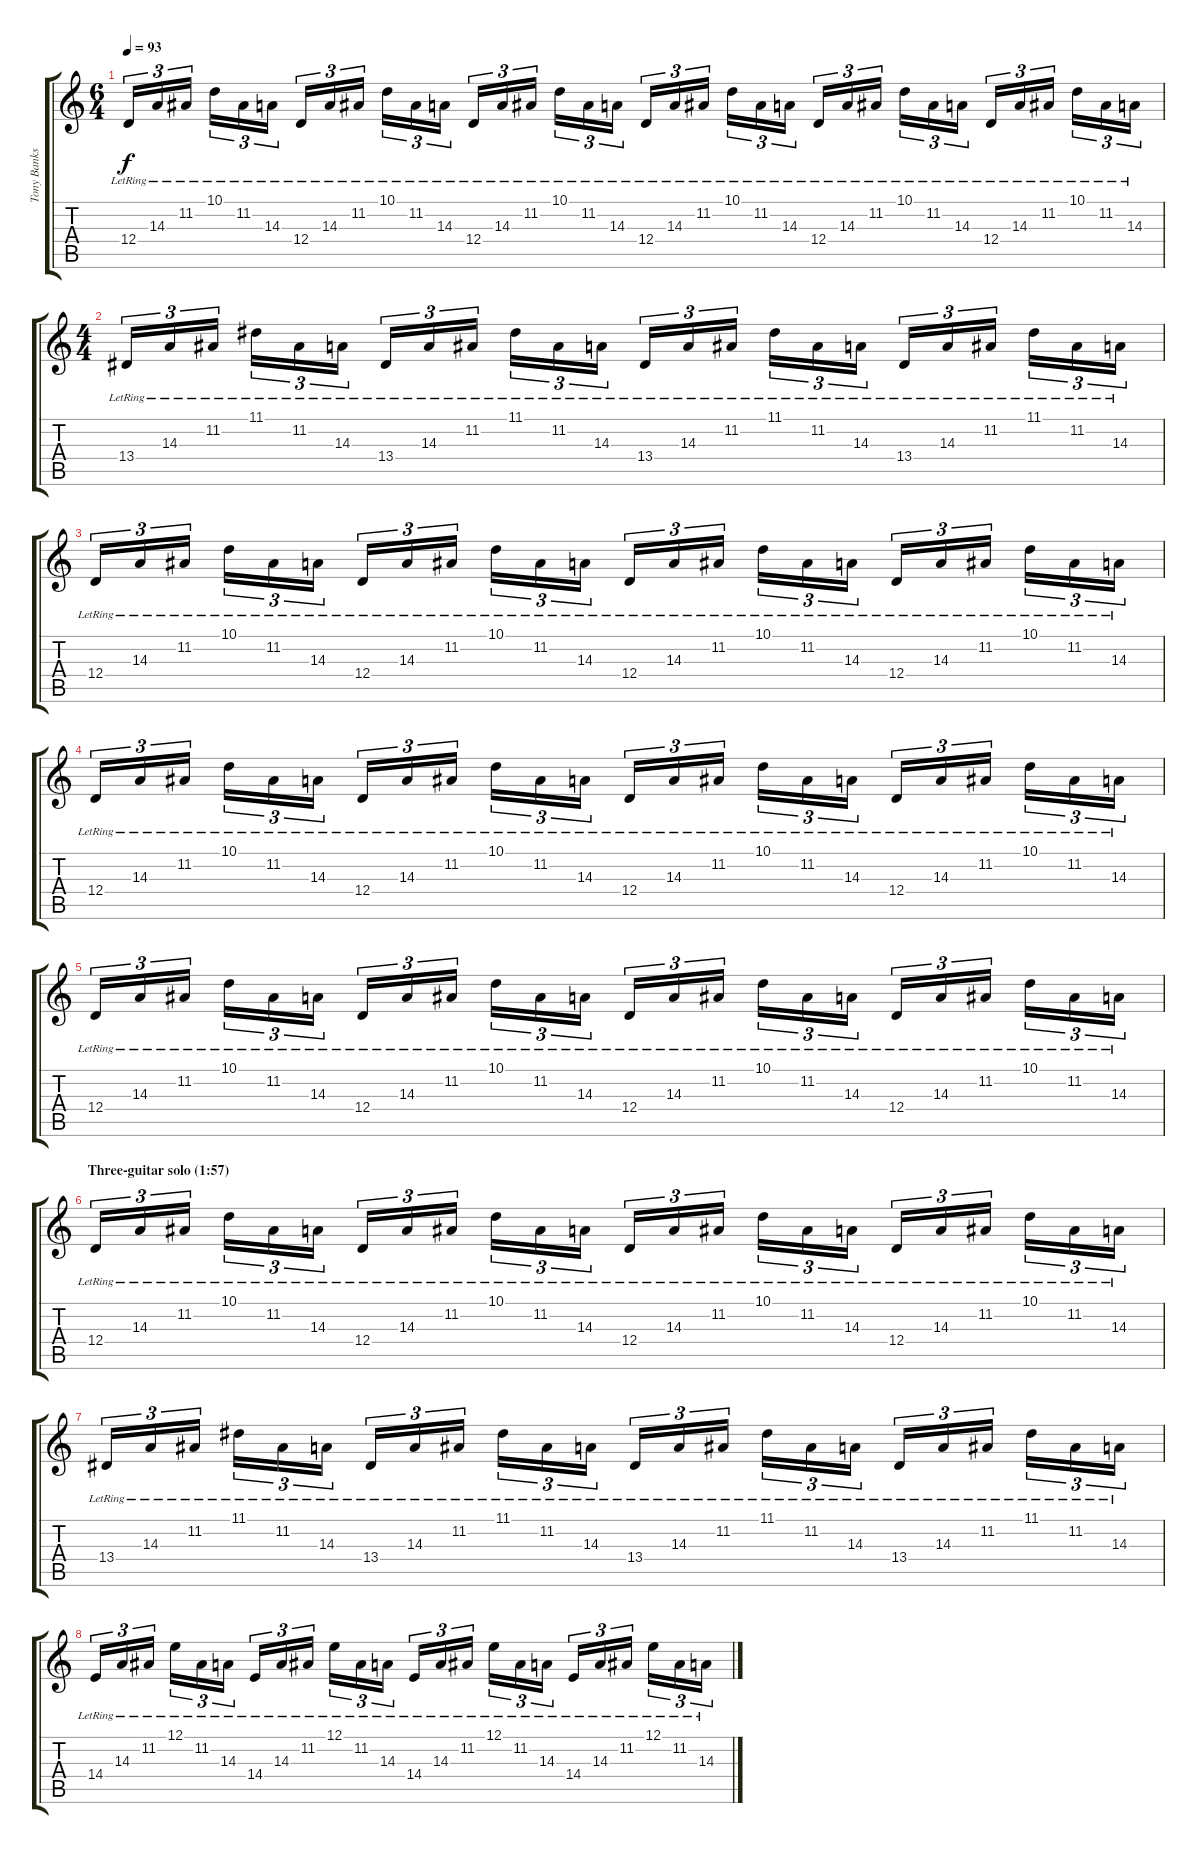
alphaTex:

\track ("Tony Banks (piano right hand)" "Tony Banks") {instrument brightacousticpiano}
\staff {score tabs}
\tuning (E4 B3 G3 D3 A2 E2) {hide}
\ts (6 4)
\tempo 93
\clef g2
\ks c
12.4{lr}.16{tu (3 2) dy f} 14.3{lr}.16{tu (3 2)} 11.2{lr}.16{tu (3 2)} 10.1{lr}.16{tu (3 2)} 11.2{lr}.16{tu (3 2)} 14.3{lr}.16{tu (3 2)} 12.4{lr}.16{tu (3 2)} 14.3{lr}.16{tu (3 2)} 11.2{lr}.16{tu (3 2)} 10.1{lr}.16{tu (3 2)} 11.2{lr}.16{tu (3 2)} 14.3{lr}.16{tu (3 2)} 12.4{lr}.16{tu (3 2)} 14.3{lr}.16{tu (3 2)} 11.2{lr}.16{tu (3 2)} 10.1{lr}.16{tu (3 2)} 11.2{lr}.16{tu (3 2)} 14.3{lr}.16{tu (3 2)} 12.4{lr}.16{tu (3 2)} 14.3{lr}.16{tu (3 2)} 11.2{lr}.16{tu (3 2)} 10.1{lr}.16{tu (3 2)} 11.2{lr}.16{tu (3 2)} 14.3{lr}.16{tu (3 2)} 12.4{lr}.16{tu (3 2)} 14.3{lr}.16{tu (3 2)} 11.2{lr}.16{tu (3 2)} 10.1{lr}.16{tu (3 2)} 11.2{lr}.16{tu (3 2)} 14.3{lr}.16{tu (3 2)} 12.4{lr}.16{tu (3 2)} 14.3{lr}.16{tu (3 2)} 11.2{lr}.16{tu (3 2)} 10.1{lr}.16{tu (3 2)} 11.2{lr}.16{tu (3 2)} 14.3{lr}.16{tu (3 2)} |
\ts (4 4)
13.4{lr}.16{tu (3 2)} 14.3{lr}.16{tu (3 2)} 11.2{lr}.16{tu (3 2)} 11.1{lr}.16{tu (3 2)} 11.2{lr}.16{tu (3 2)} 14.3{lr}.16{tu (3 2)} 13.4{lr}.16{tu (3 2)} 14.3{lr}.16{tu (3 2)} 11.2{lr}.16{tu (3 2)} 11.1{lr}.16{tu (3 2)} 11.2{lr}.16{tu (3 2)} 14.3{lr}.16{tu (3 2)} 13.4{lr}.16{tu (3 2)} 14.3{lr}.16{tu (3 2)} 11.2{lr}.16{tu (3 2)} 11.1{lr}.16{tu (3 2)} 11.2{lr}.16{tu (3 2)} 14.3{lr}.16{tu (3 2)} 13.4{lr}.16{tu (3 2)} 14.3{lr}.16{tu (3 2)} 11.2{lr}.16{tu (3 2)} 11.1{lr}.16{tu (3 2)} 11.2{lr}.16{tu (3 2)} 14.3{lr}.16{tu (3 2)} |
12.4{lr}.16{tu (3 2)} 14.3{lr}.16{tu (3 2)} 11.2{lr}.16{tu (3 2)} 10.1{lr}.16{tu (3 2)} 11.2{lr}.16{tu (3 2)} 14.3{lr}.16{tu (3 2)} 12.4{lr}.16{tu (3 2)} 14.3{lr}.16{tu (3 2)} 11.2{lr}.16{tu (3 2)} 10.1{lr}.16{tu (3 2)} 11.2{lr}.16{tu (3 2)} 14.3{lr}.16{tu (3 2)} 12.4{lr}.16{tu (3 2)} 14.3{lr}.16{tu (3 2)} 11.2{lr}.16{tu (3 2)} 10.1{lr}.16{tu (3 2)} 11.2{lr}.16{tu (3 2)} 14.3{lr}.16{tu (3 2)} 12.4{lr}.16{tu (3 2)} 14.3{lr}.16{tu (3 2)} 11.2{lr}.16{tu (3 2)} 10.1{lr}.16{tu (3 2)} 11.2{lr}.16{tu (3 2)} 14.3{lr}.16{tu (3 2)} |
12.4{lr}.16{tu (3 2)} 14.3{lr}.16{tu (3 2)} 11.2{lr}.16{tu (3 2)} 10.1{lr}.16{tu (3 2)} 11.2{lr}.16{tu (3 2)} 14.3{lr}.16{tu (3 2)} 12.4{lr}.16{tu (3 2)} 14.3{lr}.16{tu (3 2)} 11.2{lr}.16{tu (3 2)} 10.1{lr}.16{tu (3 2)} 11.2{lr}.16{tu (3 2)} 14.3{lr}.16{tu (3 2)} 12.4{lr}.16{tu (3 2)} 14.3{lr}.16{tu (3 2)} 11.2{lr}.16{tu (3 2)} 10.1{lr}.16{tu (3 2)} 11.2{lr}.16{tu (3 2)} 14.3{lr}.16{tu (3 2)} 12.4{lr}.16{tu (3 2)} 14.3{lr}.16{tu (3 2)} 11.2{lr}.16{tu (3 2)} 10.1{lr}.16{tu (3 2)} 11.2{lr}.16{tu (3 2)} 14.3{lr}.16{tu (3 2)} |
12.4{lr}.16{tu (3 2)} 14.3{lr}.16{tu (3 2)} 11.2{lr}.16{tu (3 2)} 10.1{lr}.16{tu (3 2)} 11.2{lr}.16{tu (3 2)} 14.3{lr}.16{tu (3 2)} 12.4{lr}.16{tu (3 2)} 14.3{lr}.16{tu (3 2)} 11.2{lr}.16{tu (3 2)} 10.1{lr}.16{tu (3 2)} 11.2{lr}.16{tu (3 2)} 14.3{lr}.16{tu (3 2)} 12.4{lr}.16{tu (3 2)} 14.3{lr}.16{tu (3 2)} 11.2{lr}.16{tu (3 2)} 10.1{lr}.16{tu (3 2)} 11.2{lr}.16{tu (3 2)} 14.3{lr}.16{tu (3 2)} 12.4{lr}.16{tu (3 2)} 14.3{lr}.16{tu (3 2)} 11.2{lr}.16{tu (3 2)} 10.1{lr}.16{tu (3 2)} 11.2{lr}.16{tu (3 2)} 14.3{lr}.16{tu (3 2)} |
\section ("" "Three-guitar solo (1:57)")
12.4{lr}.16{tu (3 2)} 14.3{lr}.16{tu (3 2)} 11.2{lr}.16{tu (3 2)} 10.1{lr}.16{tu (3 2)} 11.2{lr}.16{tu (3 2)} 14.3{lr}.16{tu (3 2)} 12.4{lr}.16{tu (3 2)} 14.3{lr}.16{tu (3 2)} 11.2{lr}.16{tu (3 2)} 10.1{lr}.16{tu (3 2)} 11.2{lr}.16{tu (3 2)} 14.3{lr}.16{tu (3 2)} 12.4{lr}.16{tu (3 2)} 14.3{lr}.16{tu (3 2)} 11.2{lr}.16{tu (3 2)} 10.1{lr}.16{tu (3 2)} 11.2{lr}.16{tu (3 2)} 14.3{lr}.16{tu (3 2)} 12.4{lr}.16{tu (3 2)} 14.3{lr}.16{tu (3 2)} 11.2{lr}.16{tu (3 2)} 10.1{lr}.16{tu (3 2)} 11.2{lr}.16{tu (3 2)} 14.3{lr}.16{tu (3 2)} |
13.4{lr}.16{tu (3 2)} 14.3{lr}.16{tu (3 2)} 11.2{lr}.16{tu (3 2)} 11.1{lr}.16{tu (3 2)} 11.2{lr}.16{tu (3 2)} 14.3{lr}.16{tu (3 2)} 13.4{lr}.16{tu (3 2)} 14.3{lr}.16{tu (3 2)} 11.2{lr}.16{tu (3 2)} 11.1{lr}.16{tu (3 2)} 11.2{lr}.16{tu (3 2)} 14.3{lr}.16{tu (3 2)} 13.4{lr}.16{tu (3 2)} 14.3{lr}.16{tu (3 2)} 11.2{lr}.16{tu (3 2)} 11.1{lr}.16{tu (3 2)} 11.2{lr}.16{tu (3 2)} 14.3{lr}.16{tu (3 2)} 13.4{lr}.16{tu (3 2)} 14.3{lr}.16{tu (3 2)} 11.2{lr}.16{tu (3 2)} 11.1{lr}.16{tu (3 2)} 11.2{lr}.16{tu (3 2)} 14.3{lr}.16{tu (3 2)} |
14.4{lr}.16{tu (3 2)} 14.3{lr}.16{tu (3 2)} 11.2{lr}.16{tu (3 2)} 12.1{lr}.16{tu (3 2)} 11.2{lr}.16{tu (3 2)} 14.3{lr}.16{tu (3 2)} 14.4{lr}.16{tu (3 2)} 14.3{lr}.16{tu (3 2)} 11.2{lr}.16{tu (3 2)} 12.1{lr}.16{tu (3 2)} 11.2{lr}.16{tu (3 2)} 14.3{lr}.16{tu (3 2)} 14.4{lr}.16{tu (3 2)} 14.3{lr}.16{tu (3 2)} 11.2{lr}.16{tu (3 2)} 12.1{lr}.16{tu (3 2)} 11.2{lr}.16{tu (3 2)} 14.3{lr}.16{tu (3 2)} 14.4{lr}.16{tu (3 2)} 14.3{lr}.16{tu (3 2)} 11.2{lr}.16{tu (3 2)} 12.1{lr}.16{tu (3 2)} 11.2{lr}.16{tu (3 2)} 14.3{lr}.16{tu (3 2)}
